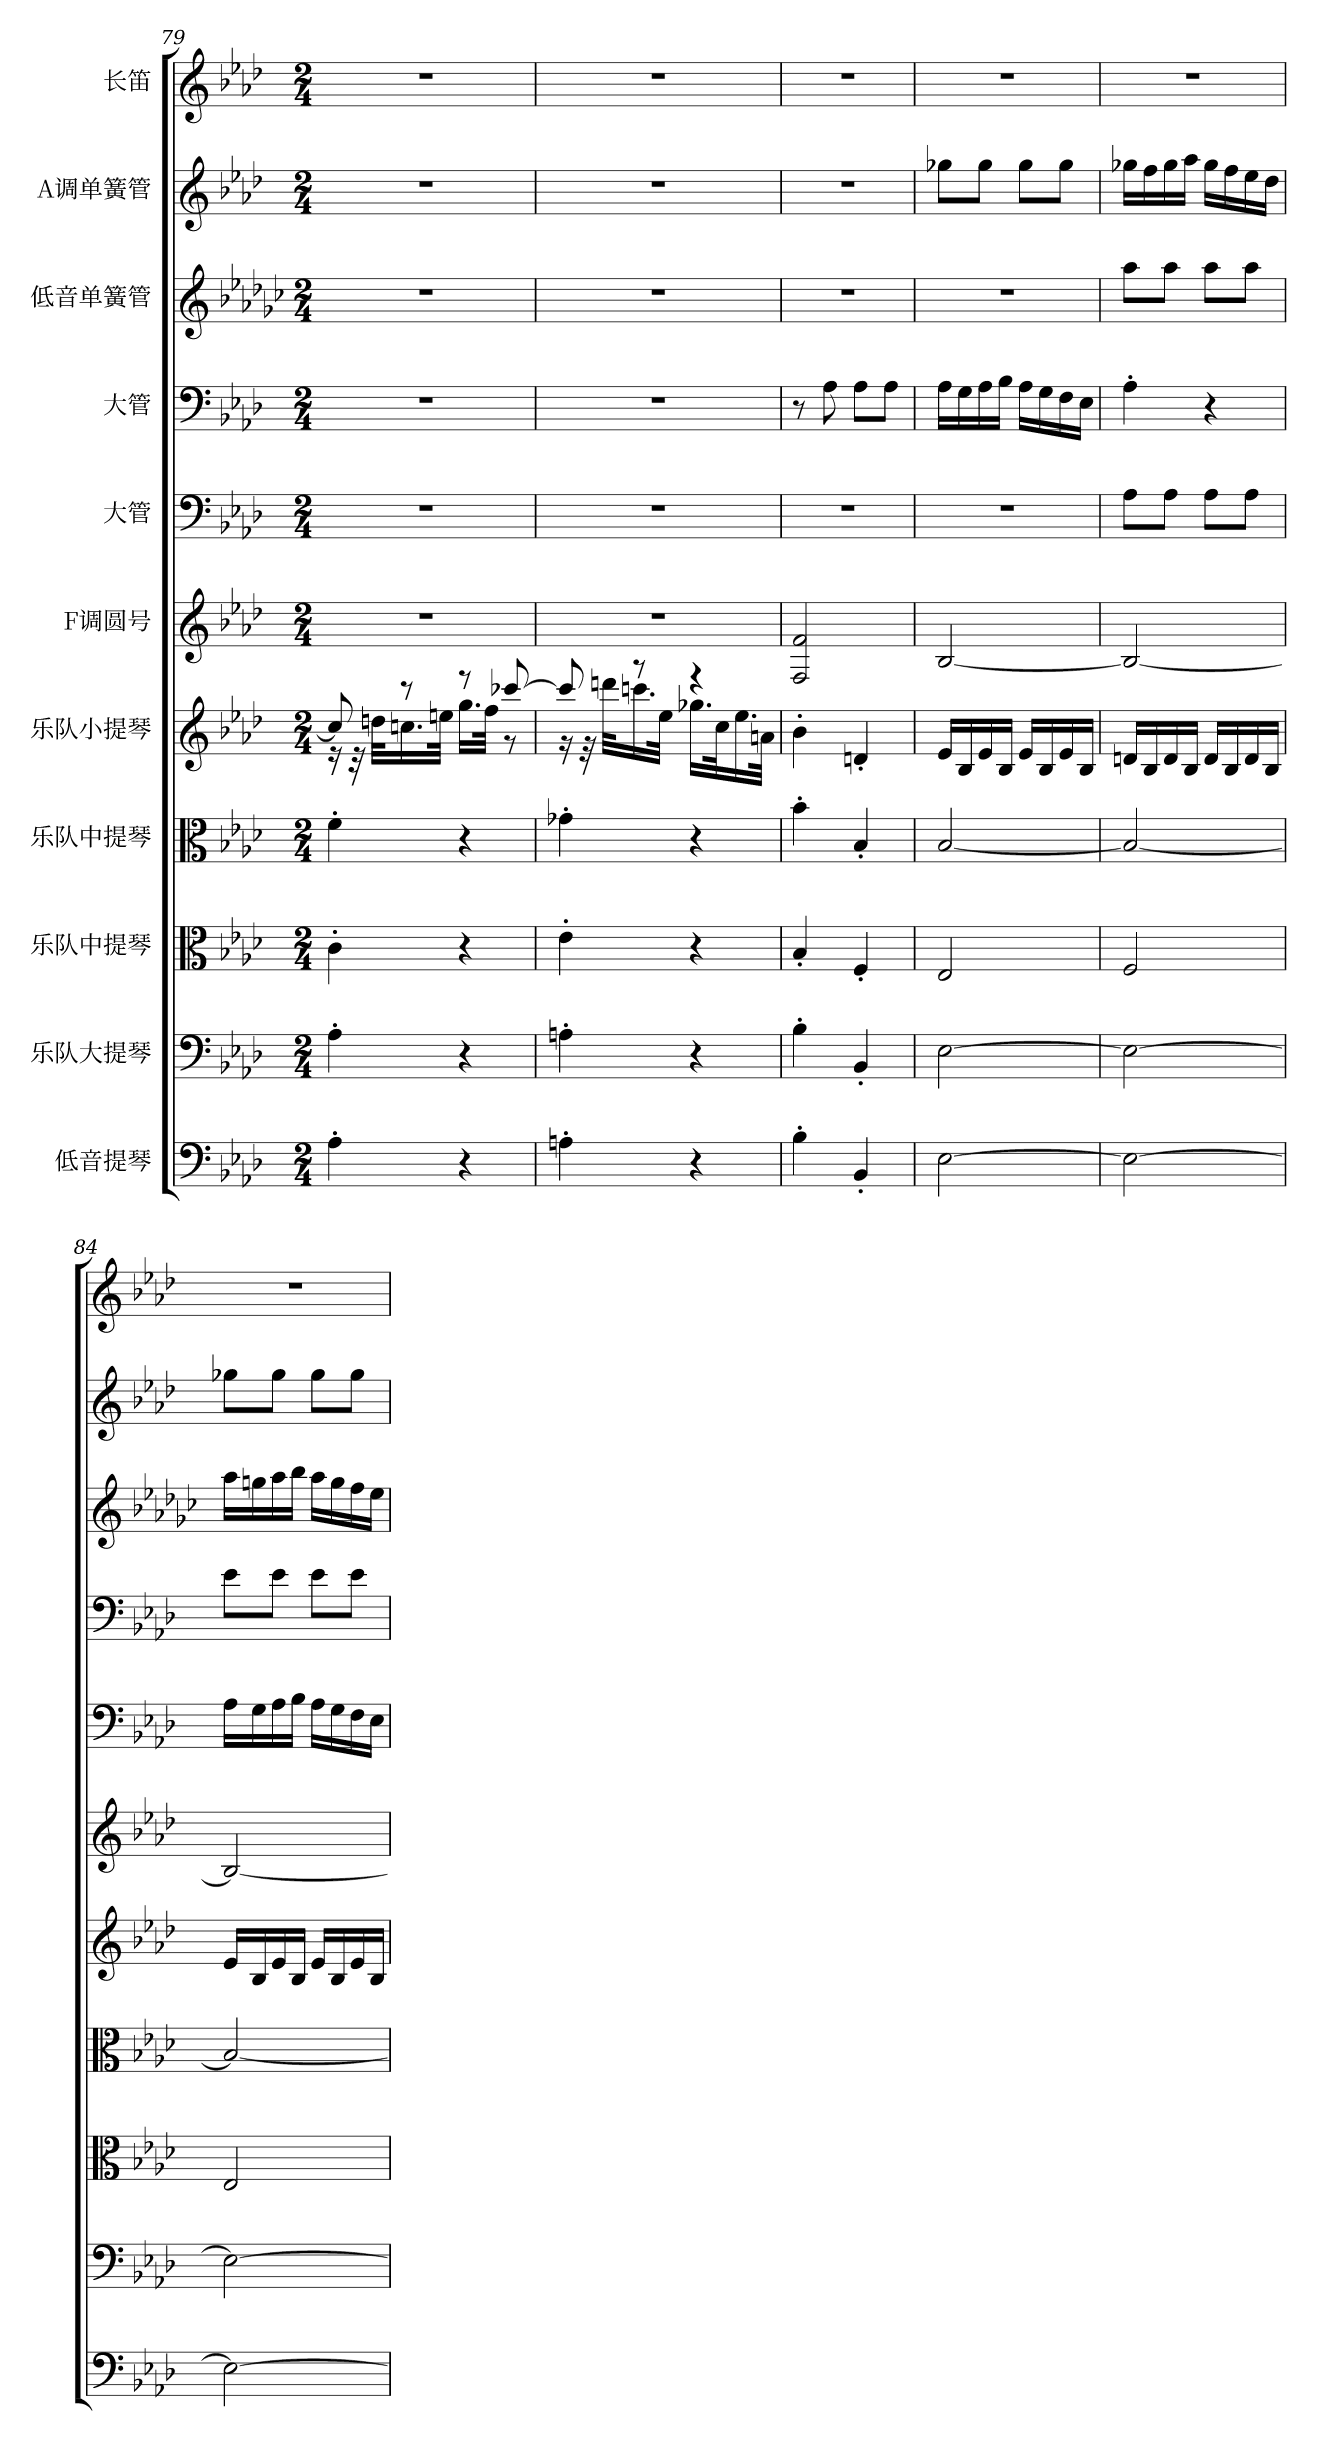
**kern	**kern	**kern	**kern	**kern	**kern	**kern	**kern	**kern	**kern	**kern
*part11	*part10	*part9	*part8	*part7	*part6	*part5	*part4	*part3	*part2	*part1
*staff11	*staff10	*staff9	*staff8	*staff7	*staff6	*staff5	*staff4	*staff3	*staff2	*staff1
*I"低音提琴	*I"乐队大提琴	*I"乐队中提琴	*I"乐队中提琴	*I"乐队小提琴	*I"F调圆号	*I"大管	*I"大管	*I"低音单簧管	*I"A调单簧管	*I"长笛
*clefF4	*clefF4	*clefC3	*clefC3	*clefG2	*clefG2	*clefF4	*clefF4	*clefG2	*clefG2	*clefG2
*ITrd7c12	*	*	*	*	*ITrd4c7	*	*	*ITrd8c14	*ITrd2c3	*
*k[b-e-a-d-]	*k[b-e-a-d-]	*k[b-e-a-d-]	*k[b-e-a-d-]	*k[b-e-a-d-]	*k[b-e-a-d-g-]	*k[b-e-a-d-]	*k[b-e-a-d-]	*k[b-e-a-d-g-c-]	*k[b-]	*k[b-e-a-d-]
*M2/4	*M2/4	*M2/4	*M2/4	*M2/4	*M2/4	*M2/4	*M2/4	*M2/4	*M2/4	*M2/4
=79	=79	=79	=79	=79	=79	=79	=79	=79	=79	=79
*	*	*	*	*^	*	*	*	*	*	*
4AA-'\	4A-'\	4c'\	4f'\	8cc-/]	16r	2r	2r	2r	2r	2r	2r
.	.	.	.	.	32r	.	.	.	.	.	.
.	.	.	.	.	32ddn\KLL	.	.	.	.	.	.
.	.	.	.	8r	16.ccn\	.	.	.	.	.	.
.	.	.	.	.	32een\JJk	.	.	.	.	.	.
4r	4r	4r	4r	8r	16.gg\LL	.	.	.	.	.	.
.	.	.	.	.	32ff\JJk	.	.	.	.	.	.
.	.	.	.	[8ccc-X/	8r	.	.	.	.	.	.
=80	=80	=80	=80	=80	=80	=80	=80	=80	=80	=80	=80
4AAn'\	4An'\	4e-'\	4g-X'\	8ccc-/]	16r	2r	2r	2r	2r	2r	2r
.	.	.	.	.	32r	.	.	.	.	.	.
.	.	.	.	.	32dddn\KLL	.	.	.	.	.	.
.	.	.	.	8r	16.cccn\	.	.	.	.	.	.
.	.	.	.	.	32ee-\JJk	.	.	.	.	.	.
4r	4r	4r	4r	4r	16.gg-X\LL	.	.	.	.	.	.
.	.	.	.	.	32cc\K	.	.	.	.	.	.
.	.	.	.	.	16.ee-\	.	.	.	.	.	.
.	.	.	.	.	32an\JJk	.	.	.	.	.	.
*	*	*	*	*v	*v	*	*	*	*	*	*
!!LO:PB:g=z
=81	=81	=81	=81	=81	=81	=81	=81	=81	=81	=81
4BB-'\	4B-'\	4B-'/	4b-'\	4b-'\	2BB-/ 2B-/	2r	8r	2r	2r	2r
.	.	.	.	.	.	.	8A-\	.	.	.
4BBB-'/	4BB-'/	4F'/	4B-'/	4dn'/	.	.	8A-\L	.	.	.
.	.	.	.	.	.	.	8A-\J	.	.	.
=82	=82	=82	=82	=82	=82	=82	=82	=82	=82	=82
[2EE-\	[2E-\	2E-/	[2B-/	16e-/LL	[2E-/	2r	16A-\LL	2r	8ee-X\L	2r
.	.	.	.	16B-/	.	.	16G\	.	.	.
.	.	.	.	16e-/	.	.	16A-\	.	8ee-\J	.
.	.	.	.	16B-/JJ	.	.	16B-\JJ	.	.	.
.	.	.	.	16e-/LL	.	.	16A-\LL	.	8ee-\L	.
.	.	.	.	16B-/	.	.	16G\	.	.	.
.	.	.	.	16e-/	.	.	16F\	.	8ee-\J	.
.	.	.	.	16B-/JJ	.	.	16E-\JJ	.	.	.
=83	=83	=83	=83	=83	=83	=83	=83	=83	=83	=83
2EE-\_	2E-\_	2F/	2B-/_	16dn/LL	2E-/_	8A-\L	4A-'\	8a-\L	16ee-X\LL	2r
.	.	.	.	16B-/	.	.	.	.	16dd\	.
.	.	.	.	16d/	.	8A-\J	.	8a-\J	16ee-\	.
.	.	.	.	16B-/JJ	.	.	.	.	16ff\JJ	.
.	.	.	.	16d/LL	.	8A-\L	4r	8a-\L	16ee-\LL	.
.	.	.	.	16B-/	.	.	.	.	16dd\	.
.	.	.	.	16d/	.	8A-\J	.	8a-\J	16cc\	.
.	.	.	.	16B-/JJ	.	.	.	.	16b-\JJ	.
=84	=84	=84	=84	=84	=84	=84	=84	=84	=84	=84
2EE-\_	2E-\_	2E-/	2B-/_	16e-/LL	2E-/_	16A-\LL	8e-\L	16a-\LL	8ee-X\L	2r
.	.	.	.	16B-/	.	16G\	.	16gn\	.	.
.	.	.	.	16e-/	.	16A-\	8e-\J	16a-\	8ee-\J	.
.	.	.	.	16B-/JJ	.	16B-\JJ	.	16b-\JJ	.	.
.	.	.	.	16e-/LL	.	16A-\LL	8e-\L	16a-\LL	8ee-\L	.
.	.	.	.	16B-/	.	16G\	.	16g\	.	.
.	.	.	.	16e-/	.	16F\	8e-\J	16f\	8ee-\J	.
.	.	.	.	16B-/JJ	.	16E-\JJ	.	16e-\JJ	.	.
=	=	=	=	=	=	=	=	=	=	=
*-	*-	*-	*-	*-	*-	*-	*-	*-	*-	*-
